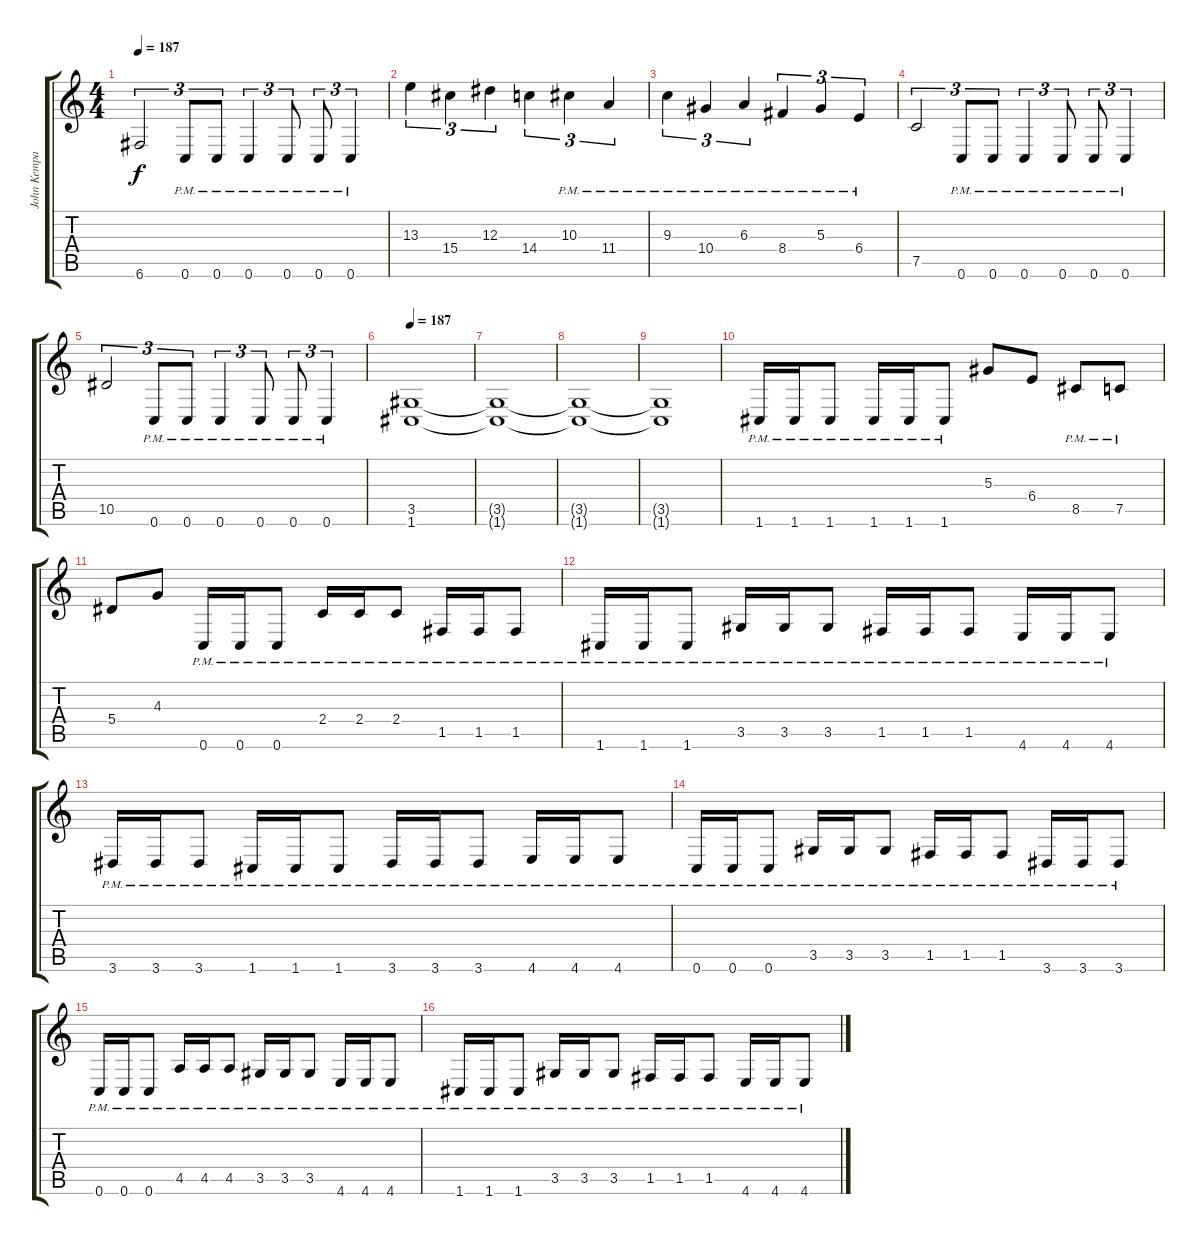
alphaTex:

\track ("John Kempainen (Rythm Guitar)" "John Kempa") {instrument distortionguitar}
\staff {score tabs}
\tuning (C4 G3 Eb3 Bb2 F2 C2) {hide}
\ts (4 4)
\tempo 187
\clef g2
\ks c
6.6.2{tu (3 2) dy f} 0.6{pm}.8{tu (3 2)} 0.6{pm}.8{tu (3 2)} 0.6{pm}.4{tu (3 2)} 0.6{pm}.8{tu (3 2)} 0.6{pm}.8{tu (3 2)} 0.6{pm}.4{tu (3 2)} |
13.3.4{tu (3 2)} 15.4.4{tu (3 2)} 12.3.4{tu (3 2)} 14.4.4{tu (3 2)} 10.3{pm}.4{tu (3 2)} 11.4{pm}.4{tu (3 2)} |
9.3{pm}.4{tu (3 2)} 10.4{pm}.4{tu (3 2)} 6.3{pm}.4{tu (3 2)} 8.4{pm}.4{tu (3 2)} 5.3{pm}.4{tu (3 2)} 6.4{pm}.4{tu (3 2)} |
7.5.2{tu (3 2)} 0.6{pm}.8{tu (3 2)} 0.6{pm}.8{tu (3 2)} 0.6{pm}.4{tu (3 2)} 0.6{pm}.8{tu (3 2)} 0.6{pm}.8{tu (3 2)} 0.6{pm}.4{tu (3 2)} |
10.5.2{tu (3 2)} 0.6{pm}.8{tu (3 2)} 0.6{pm}.8{tu (3 2)} 0.6{pm}.4{tu (3 2)} 0.6{pm}.8{tu (3 2)} 0.6{pm}.8{tu (3 2)} 0.6{pm}.4{tu (3 2)} |
\tempo 187
(3.5 1.6).1 |
(3.5{t} 1.6{t}).1 |
(3.5{t} 1.6{t}).1 |
(3.5{t} 1.6{t}).1 |
1.6{pm}.16 1.6{pm}.16 1.6{pm}.8 1.6{pm}.16 1.6{pm}.16 1.6{pm}.8 5.3.8 6.4.8 8.5{pm}.8 7.5{pm}.8 |
5.4.8 4.3.8 0.6{pm}.16 0.6{pm}.16 0.6{pm}.8 2.4{pm}.16 2.4{pm}.16 2.4{pm}.8 1.5{pm}.16 1.5{pm}.16 1.5{pm}.8 |
1.6{pm}.16 1.6{pm}.16 1.6{pm}.8 3.5{pm}.16 3.5{pm}.16 3.5{pm}.8 1.5{pm}.16 1.5{pm}.16 1.5{pm}.8 4.6{pm}.16 4.6{pm}.16 4.6{pm}.8 |
3.6{pm}.16 3.6{pm}.16 3.6{pm}.8 1.6{pm}.16 1.6{pm}.16 1.6{pm}.8 3.6{pm}.16 3.6{pm}.16 3.6{pm}.8 4.6{pm}.16 4.6{pm}.16 4.6{pm}.8 |
0.6{pm}.16 0.6{pm}.16 0.6{pm}.8 3.5{pm}.16 3.5{pm}.16 3.5{pm}.8 1.5{pm}.16 1.5{pm}.16 1.5{pm}.8 3.6{pm}.16 3.6{pm}.16 3.6{pm}.8 |
0.6{pm}.16 0.6{pm}.16 0.6{pm}.8 4.5{pm}.16 4.5{pm}.16 4.5{pm}.8 3.5{pm}.16 3.5{pm}.16 3.5{pm}.8 4.6{pm}.16 4.6{pm}.16 4.6{pm}.8 |
1.6{pm}.16 1.6{pm}.16 1.6{pm}.8 3.5{pm}.16 3.5{pm}.16 3.5{pm}.8 1.5{pm}.16 1.5{pm}.16 1.5{pm}.8 4.6{pm}.16 4.6{pm}.16 4.6{pm}.8
